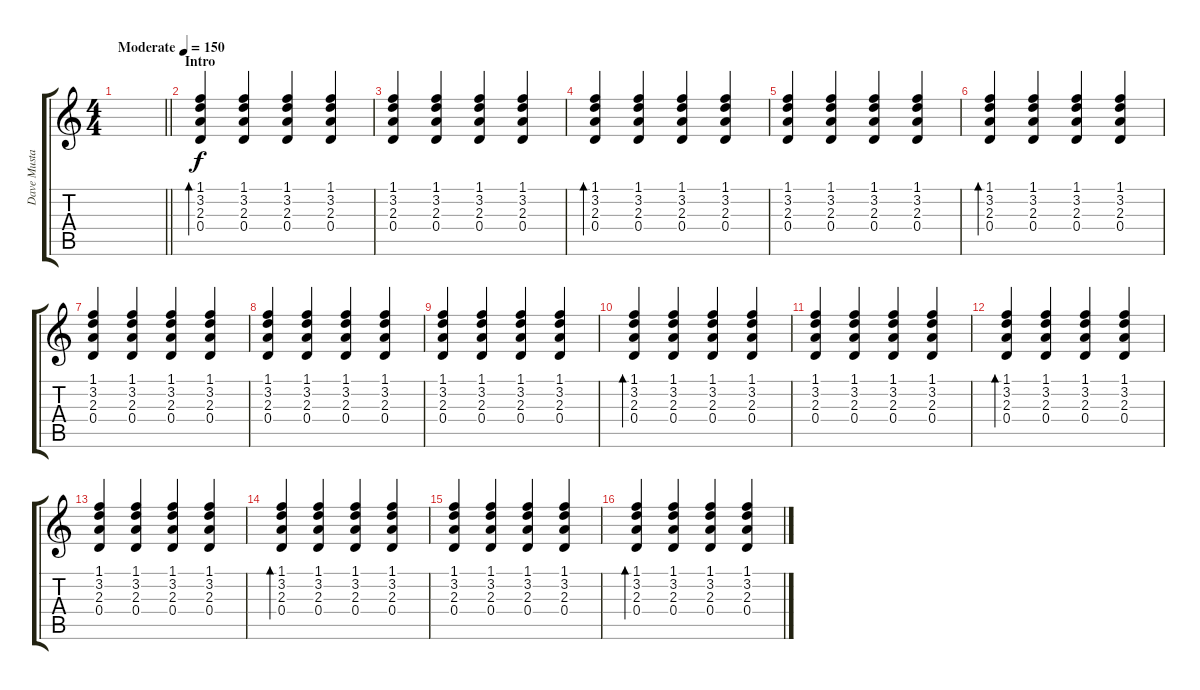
\track ("Dave Mustaine" "Dave Musta") {instrument distortionguitar}
\staff {score tabs}
\tuning (E4 B3 G3 D3 A2 E2) {hide}
\ts (4 4)
\tempo (150 "Moderate")
\clef g2
\barLineRight lightlight
\ks c
|
\section ("" "Intro")
(1.1 3.2 2.3 0.4).4{bd 120 volume 8 instrument acousticguitarsteel} (1.1 3.2 2.3 0.4).4 (1.1 3.2 2.3 0.4).4 (1.1 3.2 2.3 0.4).4 |
(1.1 3.2 2.3 0.4).4 (1.1 3.2 2.3 0.4).4 (1.1 3.2 2.3 0.4).4 (1.1 3.2 2.3 0.4).4 |
(1.1 3.2 2.3 0.4).4{bd 120} (1.1 3.2 2.3 0.4).4 (1.1 3.2 2.3 0.4).4 (1.1 3.2 2.3 0.4).4 |
(1.1 3.2 2.3 0.4).4 (1.1 3.2 2.3 0.4).4 (1.1 3.2 2.3 0.4).4 (1.1 3.2 2.3 0.4).4 |
(1.1 3.2 2.3 0.4).4{bd 120} (1.1 3.2 2.3 0.4).4 (1.1 3.2 2.3 0.4).4 (1.1 3.2 2.3 0.4).4 |
(1.1 3.2 2.3 0.4).4 (1.1 3.2 2.3 0.4).4 (1.1 3.2 2.3 0.4).4 (1.1 3.2 2.3 0.4).4 |
(1.1 3.2 2.3 0.4).4 (1.1 3.2 2.3 0.4).4 (1.1 3.2 2.3 0.4).4 (1.1 3.2 2.3 0.4).4 |
(1.1 3.2 2.3 0.4).4 (1.1 3.2 2.3 0.4).4 (1.1 3.2 2.3 0.4).4 (1.1 3.2 2.3 0.4).4 |
(1.1 3.2 2.3 0.4).4{bd 240} (1.1 3.2 2.3 0.4).4 (1.1 3.2 2.3 0.4).4 (1.1 3.2 2.3 0.4).4 |
(1.1 3.2 2.3 0.4).4 (1.1 3.2 2.3 0.4).4 (1.1 3.2 2.3 0.4).4 (1.1 3.2 2.3 0.4).4 |
(1.1 3.2 2.3 0.4).4{bd 240} (1.1 3.2 2.3 0.4).4 (1.1 3.2 2.3 0.4).4 (1.1 3.2 2.3 0.4).4 |
(1.1 3.2 2.3 0.4).4 (1.1 3.2 2.3 0.4).4 (1.1 3.2 2.3 0.4).4 (1.1 3.2 2.3 0.4).4 |
(1.1 3.2 2.3 0.4).4{bd 240} (1.1 3.2 2.3 0.4).4 (1.1 3.2 2.3 0.4).4 (1.1 3.2 2.3 0.4).4 |
(1.1 3.2 2.3 0.4).4 (1.1 3.2 2.3 0.4).4 (1.1 3.2 2.3 0.4).4 (1.1 3.2 2.3 0.4).4 |
(1.1 3.2 2.3 0.4).4{bd 240} (1.1 3.2 2.3 0.4).4 (1.1 3.2 2.3 0.4).4 (1.1 3.2 2.3 0.4).4
